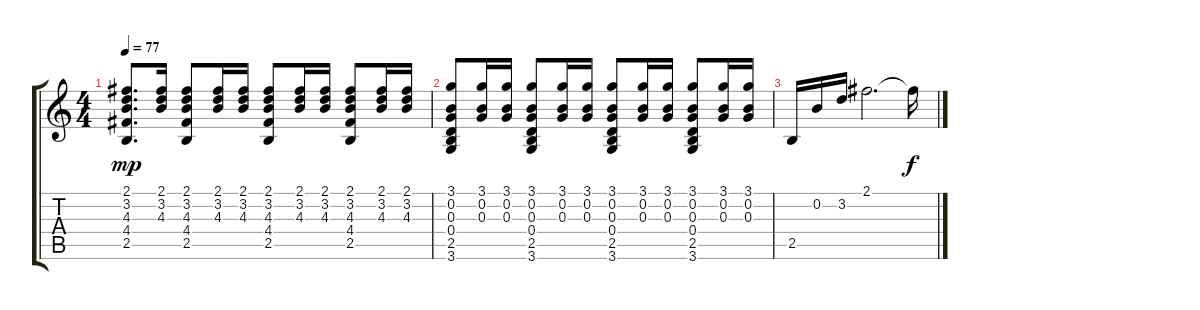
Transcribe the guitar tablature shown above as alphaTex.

\track "" {instrument acousticguitarsteel}
\staff {score tabs}
\tuning (E4 B3 G3 D3 A2 E2) {hide}
\ts (4 4)
\tempo 77
\clef g2
\ks c
(2.1 3.2 4.3 4.4 2.5).8{d dy mp} (2.1 3.2 4.3).16 (2.1 3.2 4.3 4.4 2.5).8 (2.1 3.2 4.3).16 (2.1 3.2 4.3).16 (2.1 3.2 4.3 4.4 2.5).8 (2.1 3.2 4.3).16 (2.1 3.2 4.3).16 (2.1 3.2 4.3 4.4 2.5).8 (2.1 3.2 4.3).16 (2.1 3.2 4.3).16 |
(3.1 0.2 0.3 0.4 2.5 3.6).8 (3.1 0.2 0.3).16 (3.1 0.2 0.3).16 (3.1 0.2 0.3 0.4 2.5 3.6).8 (3.1 0.2 0.3).16 (3.1 0.2 0.3).16 (3.1 0.2 0.3 0.4 2.5 3.6).8 (3.1 0.2 0.3).16 (3.1 0.2 0.3).16 (3.1 0.2 0.3 0.4 2.5 3.6).8 (3.1 0.2 0.3).16 (3.1 0.2 0.3).16 |
2.5.16 0.2.16 3.2.16 2.1.2{d} 2.1{t}.16{dy f}
